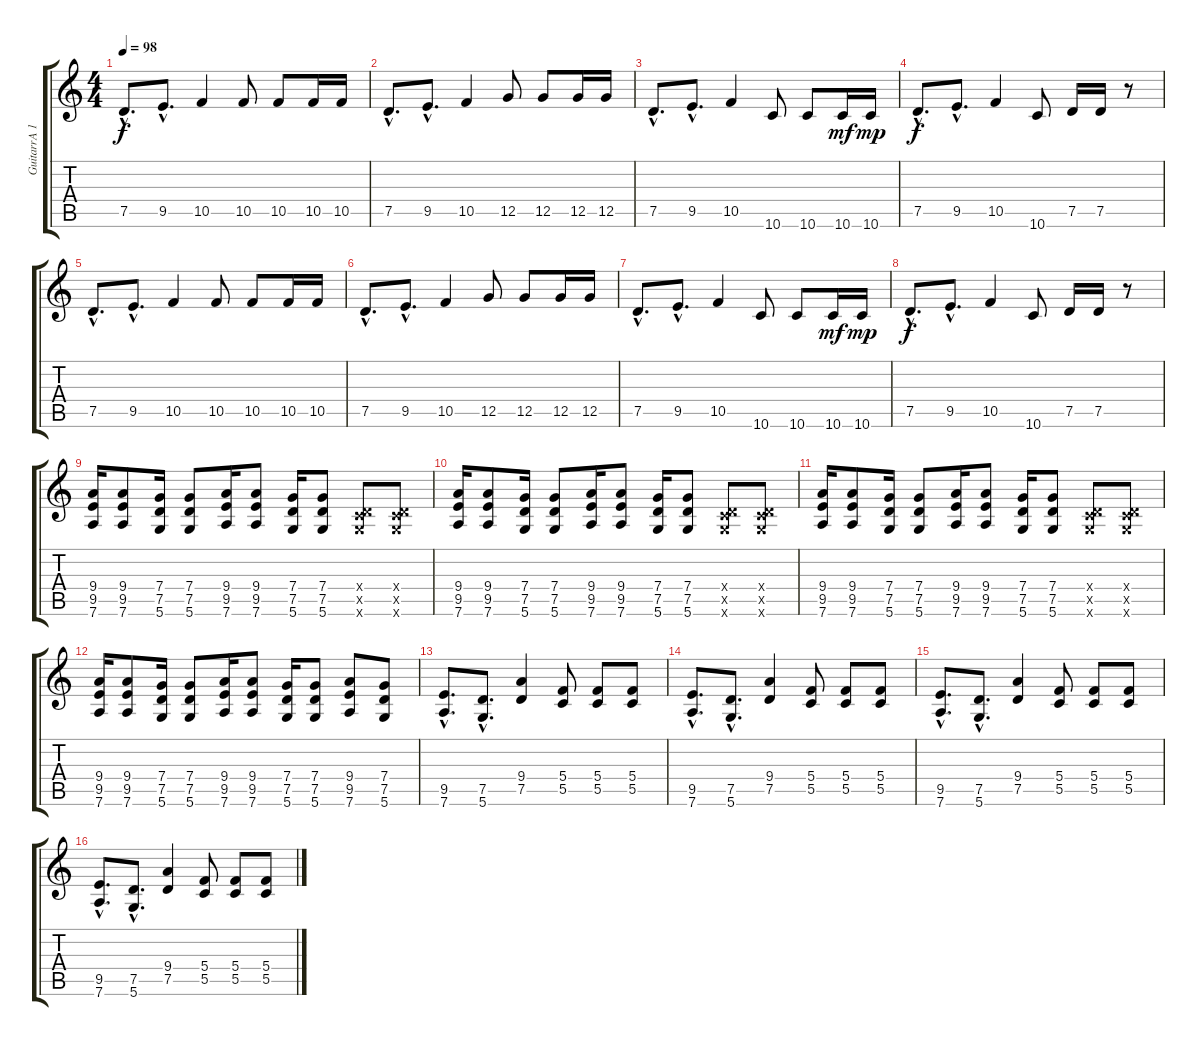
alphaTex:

\track ("GuitarrA 1" "GuitarrA 1") {instrument electricguitarjazz}
\staff {score tabs}
\tuning (D4 A3 F3 C3 G2 D2) {hide}
\ts (4 4)
\tempo 98
\clef g2
\ks c
7.5{hac}.8{d dy f} 9.5{hac}.8{d} 10.5.4 10.5.8 10.5.8 10.5.16 10.5.16 |
7.5{hac}.8{d} 9.5{hac}.8{d} 10.5.4 12.5.8 12.5.8 12.5.16 12.5.16 |
7.5{hac}.8{d} 9.5{hac}.8{d} 10.5.4 10.6.8 10.6.8 10.6.16{dy mf} 10.6.16{dy mp} |
7.5{hac}.8{d dy f} 9.5{hac}.8{d} 10.5.4 10.6.8 7.5.16 7.5.16 r.8 |
7.5{hac}.8{d} 9.5{hac}.8{d} 10.5.4 10.5.8 10.5.8 10.5.16 10.5.16 |
7.5{hac}.8{d} 9.5{hac}.8{d} 10.5.4 12.5.8 12.5.8 12.5.16 12.5.16 |
7.5{hac}.8{d} 9.5{hac}.8{d} 10.5.4 10.6.8 10.6.8 10.6.16{dy mf} 10.6.16{dy mp} |
7.5{hac}.8{d dy f} 9.5{hac}.8{d} 10.5.4 10.6.8 7.5.16 7.5.16 r.8 |
(9.4 9.5 7.6).16{instrument overdrivenguitar} (9.4 9.5 7.6).8 (7.4 7.5 5.6).16 (7.4 7.5 5.6).8 (9.4 9.5 7.6).16 (9.4 9.5 7.6).8 (7.4 7.5 5.6).16 (7.4 7.5 5.6).8 (0.4{x} 7.5{x} 5.6{x}).8 (0.4{x} 7.5{x} 5.6{x}).8 |
(9.4 9.5 7.6).16{instrument overdrivenguitar} (9.4 9.5 7.6).8 (7.4 7.5 5.6).16 (7.4 7.5 5.6).8 (9.4 9.5 7.6).16 (9.4 9.5 7.6).8 (7.4 7.5 5.6).16 (7.4 7.5 5.6).8 (0.4{x} 7.5{x} 5.6{x}).8 (0.4{x} 7.5{x} 5.6{x}).8 |
(9.4 9.5 7.6).16{instrument overdrivenguitar} (9.4 9.5 7.6).8 (7.4 7.5 5.6).16 (7.4 7.5 5.6).8 (9.4 9.5 7.6).16 (9.4 9.5 7.6).8 (7.4 7.5 5.6).16 (7.4 7.5 5.6).8 (0.4{x} 7.5{x} 5.6{x}).8 (0.4{x} 7.5{x} 5.6{x}).8 |
(9.4 9.5 7.6).16{instrument overdrivenguitar} (9.4 9.5 7.6).8 (7.4 7.5 5.6).16 (7.4 7.5 5.6).8 (9.4 9.5 7.6).16 (9.4 9.5 7.6).8 (7.4 7.5 5.6).16 (7.4 7.5 5.6).8 (9.4 9.5 7.6).8 (7.4 7.5 5.6).8 |
(9.5{hac} 7.6{hac}).8{d instrument overdrivenguitar} (7.5{hac} 5.6{hac}).8{d} (9.4 7.5).4 (5.4 5.5).8 (5.4 5.5).8 (5.4 5.5).8 |
(9.5{hac} 7.6{hac}).8{d instrument overdrivenguitar} (7.5{hac} 5.6{hac}).8{d} (9.4 7.5).4 (5.4 5.5).8 (5.4 5.5).8 (5.4 5.5).8 |
(9.5{hac} 7.6{hac}).8{d instrument overdrivenguitar} (7.5{hac} 5.6{hac}).8{d} (9.4 7.5).4 (5.4 5.5).8 (5.4 5.5).8 (5.4 5.5).8 |
(9.5{hac} 7.6{hac}).8{d instrument overdrivenguitar} (7.5{hac} 5.6{hac}).8{d} (9.4 7.5).4 (5.4 5.5).8 (5.4 5.5).8 (5.4 5.5).8
